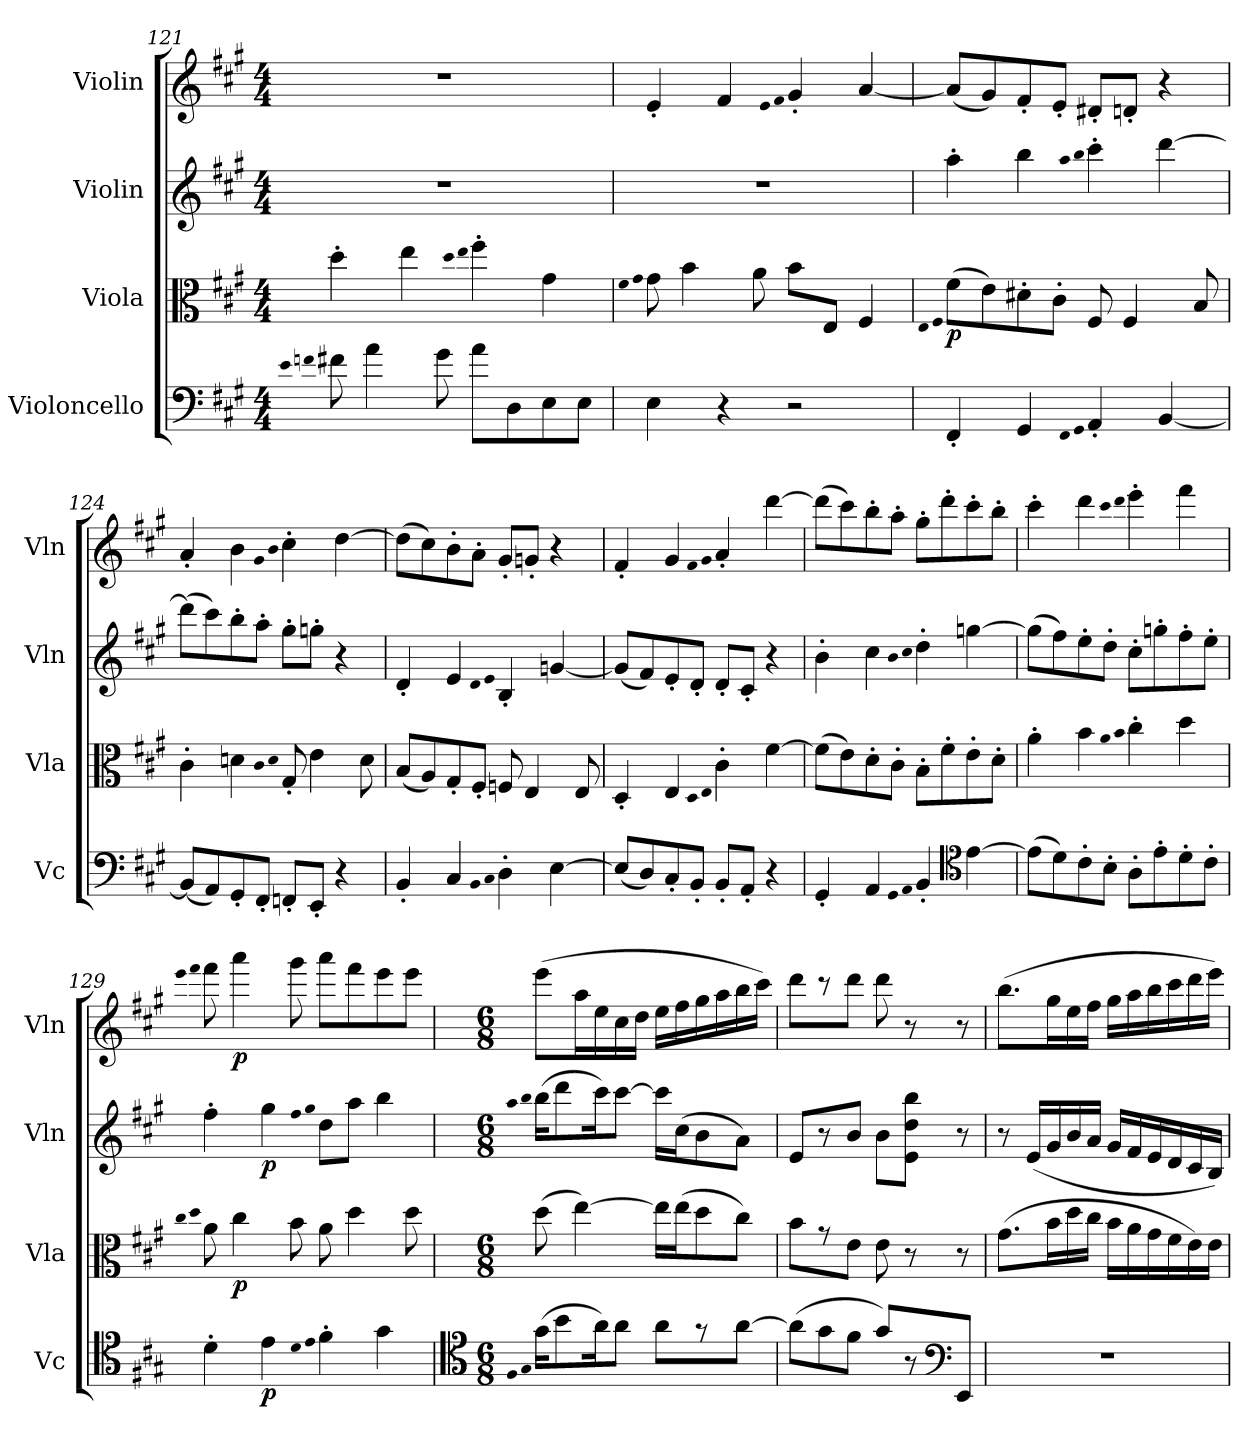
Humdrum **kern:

**kern	**dynam	**kern	**dynam	**kern	**dynam	**kern	**dynam
*part4	*part4	*part3	*part3	*part2	*part2	*part1	*part1
*staff4	*staff4	*staff3	*staff3	*staff2	*staff2	*staff1	*staff1
*I"Violoncello	*	*I"Viola	*	*I"Violin	*	*I"Violin	*
*I'Vc	*	*I'Vla	*	*I'Vln	*	*I'Vln	*
*clefF4	*	*clefC3	*	*clefG2	*	*clefG2	*
*k[f#c#g#]	*	*k[f#c#g#]	*	*k[f#c#g#]	*	*k[f#c#g#]	*
*A:	*	*A:	*	*A:	*	*A:	*
*M4/4	*	*M4/4	*	*M4/4	*	*M4/4	*
=121	=121	=121	=121	=121	=121	=121	=121
qe	.	.	.	.	.	.	.
qfn	.	.	.	.	.	.	.
8f#X\	.	4dd'\	.	1r	.	1r	.
4a\	.	.	.	.	.	.	.
.	.	4ee\	.	.	.	.	.
8g#\	.	.	.	.	.	.	.
.	.	qdd	.	.	.	.	.
.	.	qee	.	.	.	.	.
8a\L	.	4ff#'\	.	.	.	.	.
8D\	.	.	.	.	.	.	.
8E\	.	4g#\	.	.	.	.	.
8E\J	.	.	.	.	.	.	.
=122	=122	=122	=122	=122	=122	=122	=122
.	.	qf#	.	.	.	.	.
.	.	qg#	.	.	.	.	.
4E\	.	8g#\	.	1r	.	4e'/	.
.	.	4b\	.	.	.	.	.
4r	.	.	.	.	.	4f#/	.
.	.	8a\	.	.	.	.	.
.	.	.	.	.	.	qe	.
.	.	.	.	.	.	qf#	.
2r	.	8b\L	.	.	.	4g#'/	.
.	.	8E/J	.	.	.	.	.
.	.	4F#/	.	.	.	[4a/	.
=123	=123	=123	=123	=123	=123	=123	=123
.	.	qE	.	.	.	.	.
.	.	qF#	.	.	.	.	.
4FF#'/	.	(8f#\L	p	4aa'\	.	(8a/L]	.
.	.	8e\)	.	.	.	8g#/)	.
4GG#/	.	8d#X'\	.	4bb\	.	8f#'/	.
.	.	8c#'\J	.	.	.	8e'/J	.
qFF#	.	.	.	qaa	.	.	.
qGG#	.	.	.	qbb	.	.	.
4AA'/	.	8F#/	.	4ccc#'\	.	8d#X'/L	.
.	.	4F#/	.	.	.	8dn'/J	.
[4BB/	.	.	.	[4ddd\	.	4r	.
.	.	8B/	.	.	.	.	.
=124	=124	=124	=124	=124	=124	=124	=124
(8BB/L]	.	4c#'\	.	(8ddd\L]	.	4a'/	.
8AA/)	.	.	.	8ccc#\)	.	.	.
8GG#'/	.	4dn\	.	8bb'\	.	4b\	.
8FF#'/J	.	.	.	8aa'\J	.	.	.
.	.	qc#	.	.	.	qg#	.
.	.	qd	.	.	.	qb	.
8FFn'/L	.	8G#'/	.	8gg#'\L	.	4cc#'\	.
8EE'/J	.	4e\	.	8ggn'\J	.	.	.
4r	.	.	.	4r	.	[4dd\	.
.	.	8d\	.	.	.	.	.
=125	=125	=125	=125	=125	=125	=125	=125
4BB'/	.	(8B/L	.	4d'/	.	(8dd\L]	.
.	.	8A/)	.	.	.	8cc#\)	.
4C#/	.	8G#'/	.	4e/	.	8b'\	.
.	.	8F#'/J	.	.	.	8a'\J	.
qBB	.	.	.	qd	.	.	.
qC#	.	.	.	qe	.	.	.
4D'\	.	8Fn/	.	4B'/	.	8g#'/L	.
.	.	4E/	.	.	.	8gn'/J	.
[4E\	.	.	.	[4gn/	.	4r	.
.	.	8E/	.	.	.	.	.
=126	=126	=126	=126	=126	=126	=126	=126
(8E/L]	.	4D'/	.	(8g/L]	.	4f#'/	.
8D/)	.	.	.	8f#/)	.	.	.
8C#'/	.	4E/	.	8e'/	.	4g#/	.
8BB'/J	.	.	.	8d'/J	.	.	.
.	.	qD	.	.	.	qf#	.
.	.	qE	.	.	.	qg#	.
8BB'/L	.	4c#'\	.	8d'/L	.	4a'/	.
8AA'/J	.	.	.	8c#'/J	.	.	.
4r	.	[4f#\	.	4r	.	[4ddd\	.
=127	=127	=127	=127	=127	=127	=127	=127
4GG#'/	.	(8f#\L]	.	4b'\	.	(8ddd\L]	.
.	.	8e\)	.	.	.	8ccc#\)	.
4AA/	.	8d'\	.	4cc#\	.	8bb'\	.
.	.	8c#'\J	.	.	.	8aa'\J	.
qGG#	.	.	.	qb	.	.	.
qAA	.	.	.	qcc#	.	.	.
4BB'/	.	8B'\L	.	4dd'\	.	8gg#'\L	.
.	.	8f#'\	.	.	.	8ddd'\	.
*clefC4	*	*	*	*	*	*	*
[4e\	.	8e'\	.	[4ggn\	.	8ccc#'\	.
.	.	8d'\J	.	.	.	8bb'\J	.
=128	=128	=128	=128	=128	=128	=128	=128
(8e\L]	.	4a'\	.	(8gg\L]	.	4ccc#'\	.
8d\)	.	.	.	8ff#\)	.	.	.
8c#'\	.	4b\	.	8ee'\	.	4ddd\	.
8B'\J	.	.	.	8dd'\J	.	.	.
.	.	qa	.	.	.	qccc#	.
.	.	qb	.	.	.	qddd	.
8A'\L	.	4cc#'\	.	8cc#'\L	.	4eee'\	.
8e'\	.	.	.	8ggn'\	.	.	.
8d'\	.	4dd\	.	8ff#'\	.	4fff#\	.
8c#'\J	.	.	.	8ee'\J	.	.	.
=129	=129	=129	=129	=129	=129	=129	=129
.	.	qcc#	.	.	.	qeee	.
.	.	qdd	.	.	.	qfff#	.
4d'\	.	8a\	.	4ff#'\	.	8fff#\	.
.	.	4cc#\	p	.	.	4aaa\	p
4e\	p	.	.	4gg#\	p	.	.
.	.	8b\	.	.	.	8ggg#\	.
qd	.	.	.	qff#	.	.	.
qe	.	.	.	qgg#	.	.	.
4f#'\	.	8a\	.	8dd\L	.	8aaa\L	.
.	.	4dd\	.	8aa\J	.	8fff#\	.
4g#\	.	.	.	4bb\	.	8eee\	.
.	.	8dd\	.	.	.	8eee\J	.
=130	=130	=130	=130	=130	=130	=130	=130
*clefC4	*	*	*	*	*	*	*
*M6/8	*	*M6/8	*	*M6/8	*	*M6/8	*
*	*	*	*	*	*	*MM40	*
qF#	.	.	.	qaa	.	.	.
qG#	.	.	.	qbb	.	.	.
(16g#\KL	.	(8dd\	.	(16bb\KL	.	(8eee\L	.
8b\	.	.	.	8ddd\	.	.	.
.	.	[4ee\)	.	.	.	16aa\L	.
16a\K)	.	.	.	16ccc#\K)	.	16ee\	.
8a\J	.	.	.	[8ccc#\J	.	16cc#\	.
.	.	.	.	.	.	16dd\JJ	.
8a\L	.	16ee\LL]	.	16ccc#\LL]	.	16ee\LL	.
.	.	(16ee\J	.	(16cc#\J	.	16ff#\	.
8r	.	8dd\	.	8b\	.	16gg#\	.
.	.	.	.	.	.	16aa\	.
[8a\J	.	8cc#\J)	.	8a\J)	.	16bb\	.
.	.	.	.	.	.	16ccc#\JJ)	.
=131	=131	=131	=131	=131	=131	=131	=131
(8a\L]	.	8b\L	.	8e/L	.	8ddd\L	.
8g#\	.	8r	.	8r	.	8r	.
8f#\J	.	8e\J	.	8b/J	.	8ddd\J	.
8g#/L)	.	8e\	.	8b\L	.	8ddd\	.
8r	.	8r	.	8e\ 8dd\ 8bb\J	.	8r	.
*clefF4	*	*	*	*	*	*	*
8EE/J	.	8r	.	8r	.	8r	.
=132	=132	=132	=132	=132	=132	=132	=132
2.r	.	(8.g#\L	.	8r	.	(8.bb\L	.
.	.	.	.	(16e/LL	.	.	.
.	.	16b\L	.	16g#/	.	16gg#\L	.
.	.	16dd\	.	16b/	.	16ee\	.
.	.	16cc#\JJ	.	16a/JJ	.	16ff#\JJ	.
.	.	16b\LL	.	16g#/LL	.	16gg#\LL	.
.	.	16a\	.	16f#/	.	16aa\	.
.	.	16g#\	.	16e/	.	16bb\	.
.	.	16f#\	.	16d/	.	16ccc#\	.
.	.	16e\)	.	16c#/	.	16ddd\	.
.	.	16e\JJ	.	16B/JJ)	.	16eee\JJ)	.
=	=	=	=	=	=	=	=
*-	*-	*-	*-	*-	*-	*-	*-
